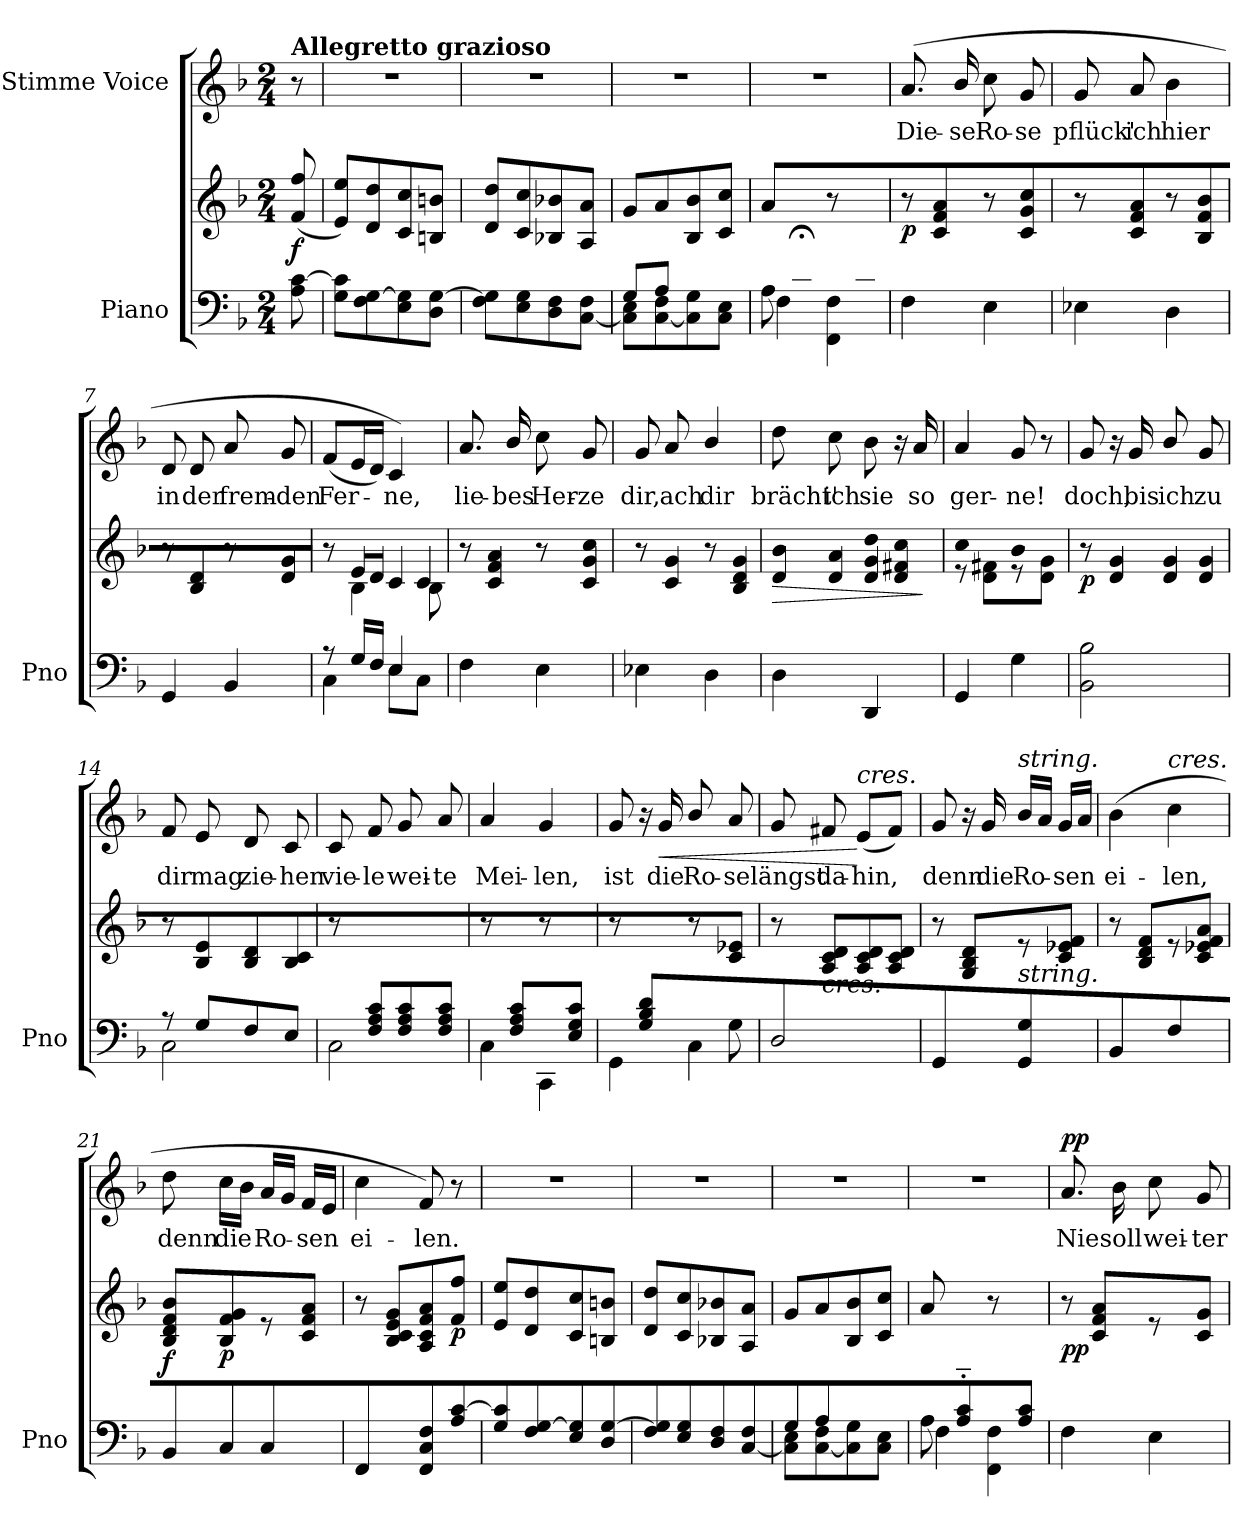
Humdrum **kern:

**kern	**kern	**dynam	**kern	**text	**dynam
*part2	*part2	*part2	*part1	*part1	*part1
*staff3	*staff2	*staff2/3	*staff1	*staff1	*staff1
*I"Piano	*	*	*I"Stimme Voice	*	*
*I'Pno	*	*	*	*	*
*clefF4	*clefG2	*	*clefG2	*	*
*k[b-]	*k[b-]	*	*k[b-]	*	*
*M2/4	*M2/4	*	*M2/4	*	*
=	=	=	=	=	=
!	!	!	!LO:TX:a:B:t=Allegretto grazioso	!	!
!	!	!LO:DY:b	!	!	!
8A\ [8c\	(>(8f/ 8ff/	f	8r	.	.
=1	=1	=1	=1	=1	=1
8G\ 8c\]L	8e/ 8ee/L)	.	2r	.	.
8F\ [8G\	8d/ 8dd/	.	.	.	.
8E\ 8G\]	8c/ 8cc/	.	.	.	.
8D\ [8G\J	8Bn/ 8bn/J	.	.	.	.
=2	=2	=2	=2	=2	=2
8F\ 8G\]L	8d/ 8dd/L	.	2r	.	.
8E\ 8G\	8c/ 8cc/	.	.	.	.
8D\ 8F\	8B-X/ 8b-X/	.	.	.	.
[8C\ 8F\J	8A/ 8a/J	.	.	.	.
=3	=3	=3	=3	=3	=3
*^	*	*	*	*	*
8G/L	8C\] 8E\L	8g/L	.	2r	.	.
8A/J	[8C\ 8F\	8a/	.	.	.	.
4ryy	8C\] 8G\	8B-/ 8b-/	.	.	.	.
.	8C\ 8E\J	8c/ 8cc/J	.	.	.	.
=4	=4	=4	=4	=4	=4	=4
*	*^	*	*	*	*	*
8ryy	8A\	4F\	8a/L	.	2r	.	.
8A/;<'~ 8c/;<'~)	4.ryy	.	8ryy	.	.	.	.
8ryy	.	4FF\ 4F\	8r	.	.	.	.
8A/ 8c/J	.	.	8ryy	.	.	.	.
*v	*v	*v	*	*	*	*	*
=5	=5	=5	=5	=5	=5
!	!	!LO:DY:b	!	!LO:LY:b	!
4F\	8r	p	(8.a/	Die-	.
.	8c/ 8f/ 8a/L	.	.	.	.
!	!	!	!	!LO:LY:b	!
.	.	.	16b-/	-se	.
!	!	!	!	!LO:LY:b	!
4E\	8r	.	8cc\	Ro-	.
!	!	!	!	!LO:LY:b	!
.	8c/ 8g/ 8cc/J	.	8g/	-se	.
=6	=6	=6	=6	=6	=6
!	!	!	!	!LO:LY:b	!
4E-X\	8r	.	8g/	pflück'	.
!	!	!	!	!LO:LY:b	!
.	8c/ 8f/ 8a/L	.	8a/	ich	.
!	!	!	!	!LO:LY:b	!
4D\	8r	.	4b-\	hier	.
.	8B-/ 8f/ 8b-/J	.	.	.	.
!!LO:LB:g=z
=7	=7	=7	=7	=7	=7
!	!	!	!	!LO:LY:b	!
4GG/	8r	.	8d/	in	.
!	!	!	!	!LO:LY:b	!
.	8B-/ 8d/L	.	8d/	der	.
!	!	!	!	!LO:LY:b	!
4BB-/	8r	.	8a/	frem-	.
!	!	!	!	!LO:LY:b	!
.	8d/ 8g/J	.	8g/	-den	.
=8	=8	=8	=8	=8	=8
*^	*^	*	*	*	*
!	!	!	!	!	!	!LO:LY:b	!
8r	4C\	8r	8ryy	.	(8f/L	Fer-	.
16G/LL	.	16e/LL	4B-\	.	16e/L	.	.
16F/JJ	.	16d/JJ	.	.	16d/JJ)	.	.
!	!	!	!	!	!	!LO:LY:b	!
4E/	8E\L	8c/L	.	.	4c/)	-ne,	.
.	8C\J	8c/J	8B-\	.	.	.	.
=9	=9	=9	=9	=9	=9	=9	=9
!	!	!	!	!	!	!LO:LY:b	!
*v	*v	*	*	*	*	*	*
*	*v	*v	*	*	*	*
4F\	8r	.	8.a/	lie-	.
.	8c/ 8f/ 8a/L	.	.	.	.
!	!	!	!	!LO:LY:b	!
.	.	.	16b-/	-bes	.
!	!	!	!	!LO:LY:b	!
4E\	8r	.	8cc\	Her-	.
!	!	!	!	!LO:LY:b	!
.	8c/ 8g/ 8cc/J	.	8g/	-ze	.
=10	=10	=10	=10	=10	=10
!	!	!	!	!LO:LY:b	!
4E-X\	8r	.	8g/	dir,	.
!	!	!	!	!LO:LY:b	!
.	8c/ 8g/L	.	8a/	ach	.
!	!	!	!	!LO:LY:b	!
4D\	8r	.	4b-/	dir	.
.	8B-/ 8d/ 8g/J	.	.	.	.
=11	=11	=11	=11	=11	=11
!	!	!LO:HP:b	!	!LO:LY:b	!
4D\	8d/ 8b-/L	>	8dd\	brächt'	.
!	!	!	!	!LO:LY:b	!
.	8d/ 8a/	.	8cc\	ich	.
!	!	!	!	!LO:LY:b	!
4DD/	8d/ 8g/ 8dd/	.	8b-\	sie	.
.	8d/ 8f#X/ 8cc/J	.	16r	.	.
!	!	!	!	!LO:LY:b	!
.	.	.	16a/	so	.
.	.	]	.	.	.
=12	=12	=12	=12	=12	=12
*	*^	*	*	*	*
!	!	!	!	!	!LO:LY:b	!
4GG/	4cc/	8r	.	4a/	ger-	.
.	.	8d\ 8f#X\L	.	.	.	.
!	!	!	!	!	!LO:LY:b	!
4G\	4b-/	8r	.	8g/	-ne!	.
.	.	8d\ 8g\J	.	8r	.	.
=13	=13	=13	=13	=13	=13	=13
!	!	!	!LO:DY:b	!	!LO:LY:b	!
*	*v	*v	*	*	*	*
2BB-\ 2B-\	8r	p	8g/	doch,	.
.	8d/ 8g/L	.	16r	.	.
!	!	!	!	!LO:LY:b	!
.	.	.	16g/	bis	.
!	!	!	!	!LO:LY:b	!
.	8d/ 8g/	.	8b-/	ich	.
!	!	!	!	!LO:LY:b	!
.	8d/ 8g/J	.	8g/	zu	.
!!LO:LB:g=z
=14	=14	=14	=14	=14	=14
*^	*	*	*	*	*
!	!	!	!	!	!LO:LY:b	!
8r	2C\	8r	.	8f/	dir	.
!	!	!	!	!	!LO:LY:b	!
8G/L	.	8B-/ 8e/L	.	8e/	mag	.
!	!	!	!	!	!LO:LY:b	!
8F/	.	8B-/ 8d/	.	8d/	zie-	.
!	!	!	!	!	!LO:LY:b	!
8E/J	.	8B-/ 8c/J	.	8c/	-hen	.
=15	=15	=15	=15	=15	=15	=15
!	!	!	!	!	!LO:LY:b	!
8ryy	2C\	8r	.	8c/	vie-	.
!	!	!	!	!	!LO:LY:b	!
8F/ 8A/ 8c/L	.	4.ryy	.	8f/	-le	.
!	!	!	!	!	!LO:LY:b	!
8F/ 8A/ 8c/	.	.	.	8g/	wei-	.
!	!	!	!	!	!LO:LY:b	!
8F/ 8A/ 8c/J	.	.	.	8a/	-te	.
=16	=16	=16	=16	=16	=16	=16
!	!	!	!	!	!LO:LY:b	!
8ryy	4C\	8r	.	4a/	Mei-	.
8F/ 8A/ 8c/L	.	8ryy	.	.	.	.
!	!	!	!	!	!LO:LY:b	!
8ryy	4CC\	8r	.	4g/	-len,	.
8E/ 8G/ 8c/J	.	8ryy	.	.	.	.
=17	=17	=17	=17	=17	=17	=17
*	*^	*	*	*	*	*
!	!	!	!	!	!	!LO:LY:b	!
8ryy	4.ryy	4GG\	8r	.	8g/	ist	.
8G/ 8B-/ 8d/L	.	.	8ryy	.	16r	.	.
!	!	!	!	!	!	!LO:LY:b	!LO:HP:b
.	.	.	.	.	16g/	die	<
!	!	!	!	!	!	!LO:LY:b	!
4ryy	.	4C\	8r	.	8b-/	Ro-	.
!	!	!	!	!	!	!LO:LY:b	!
.	8G\	.	8c/ 8e-X/J	.	8a/	-se	.
*	*v	*v	*	*	*	*	*
=18	=18	=18	=18	=18	=18	=18
!	!	!	!	!	!LO:LY:b	!
*v	*v	*	*	*	*	*
2D\	8r	.	8g/	längst	.
!	!LO:TX:b:i:t=cres.	!	!	!	!
!	!	!	!	!LO:LY:b	!
.	8A/ 8c/ 8d/L	.	8f#X/	da-	.
!	!	!	!LO:TX:a:i:t=cres.	!	!
!	!	!	!	!LO:LY:b	!
.	8A/ 8c/ 8d/	.	(8e/L	-hin,	[
.	8A/ 8c/ 8d/J	.	8f#/J)	.	.
=19	=19	=19	=19	=19	=19
!	!	!	!	!LO:LY:b	!
4GG/	8r	.	8g/	denn	.
.	8G/ 8B-/ 8d/L	.	16r	.	.
!	!	!	!	!LO:LY:b	!
.	.	.	16g/	die	.
!	!	!	!LO:TX:a:i:t=string.	!	!
!	!LO:TX:b:i:t=string.	!	!	!	!
!	!	!	!	!LO:LY:b	!
4GG/ 4G/	8r	.	16b-/LL	Ro-	.
.	.	.	16a/JJ	.	.
!	!	!	!	!LO:LY:b	!
.	8c/ 8e-X/ 8f/J	.	16g/LL	-sen	.
.	.	.	16a/JJ	.	.
!!LO:LB:g=z
=20	=20	=20	=20	=20	=20
!	!	!	!	!LO:LY:b	!
4BB-/	8r	.	(4b-\	ei-	.
.	8B-/ 8d/ 8f/L	.	.	.	.
!	!	!	!LO:TX:a:i:t=cres.	!	!
!	!	!	!	!LO:LY:b	!
4F\	8r	.	4cc\	-len,	.
.	8c/ 8e-X/ 8f/ 8a/J	.	.	.	.
=21	=21	=21	=21	=21	=21
!	!	!LO:DY:b	!	!LO:LY:b	!
8BB-/L	8B-/ 8d/ 8f/ 8b-/L	f	8dd\	denn	.
!	!	!LO:DY:b	!	!LO:LY:b	!
8C/J	8B-/ 8f/ 8g/	p	16cc\LL	die	.
.	.	.	16b-\JJ	.	.
!	!	!	!	!LO:LY:b	!
4C/	8r	.	16a/LL	Ro-	.
.	.	.	16g/JJ	.	.
!	!	!	!	!LO:LY:b	!
.	8c/ 8f/ 8a/J	.	16f/LL	-sen	.
.	.	.	16e/JJ	.	.
=22	=22	=22	=22	=22	=22
!	!	!	!	!LO:LY:b	!
4FF/	8r	.	4cc\	ei-	.
.	8B-/ 8c/ 8e/ 8g/L	.	.	.	.
!	!	!	!	!LO:LY:b	!
8FF\ 8C\ 8F\L	8A/ 8c/ 8f/ 8a/	.	8f/)	-len.	.
!	!	!LO:DY:b	!	!	!
8A\ [8c\J	(8f/ 8ff/J	p	8r	.	.
=23	=23	=23	=23	=23	=23
8G\ 8c\]L	8e/ 8ee/L	.	2r	.	.
8F\ [8G\	8d/ 8dd/	.	.	.	.
8E\ 8G\]	8c/ 8cc/	.	.	.	.
8D\ [8G\J	8Bn/ 8bn/J	.	.	.	.
=24	=24	=24	=24	=24	=24
8F\ 8G\]L	8d/ 8dd/L	.	2r	.	.
8E\ 8G\	8c/ 8cc/	.	.	.	.
8D\ 8F\	8B-X/ 8b-X/	.	.	.	.
[8C\ 8F\J	8A/ 8a/J	.	.	.	.
=25	=25	=25	=25	=25	=25
*^	*	*	*	*	*
8G/L	8C\] 8E\L	8g/L	.	2r	.	.
8A/J	[8C\ 8F\	8a/	.	.	.	.
4ryy	8C\] 8G\	8B-/ 8b-/	.	.	.	.
.	8C\ 8E\J	8c/ 8cc/J	.	.	.	.
=26	=26	=26	=26	=26	=26	=26
*	*^	*	*	*	*	*
8ryy	8A\	4F\	8a/L	.	2r	.	.
8A/'~ 8c/'~)	4.ryy	.	8ryy	.	.	.	.
8ryy	.	4FF\ 4F\	8r	.	.	.	.
8A/ 8c/J	.	.	8ryy	.	.	.	.
*v	*v	*v	*	*	*	*	*
!!LO:PB:g=z
=27	=27	=27	=27	=27	=27
!	!	!LO:DY:b	!	!LO:LY:b	!LO:DY:a
4F\	8r	pp	8.a/	Nie	pp
.	8c/ 8f/ 8a/L	.	.	.	.
!	!	!	!	!LO:LY:b	!
.	.	.	16b-\	soll	.
!	!	!	!	!LO:LY:b	!
4E\	8r	.	8cc\	wei-	.
!	!	!	!	!LO:LY:b	!
.	8c/ 8g/J	.	8g/	-ter	.
=	=	=	=	=	=
*-	*-	*-	*-	*-	*-
